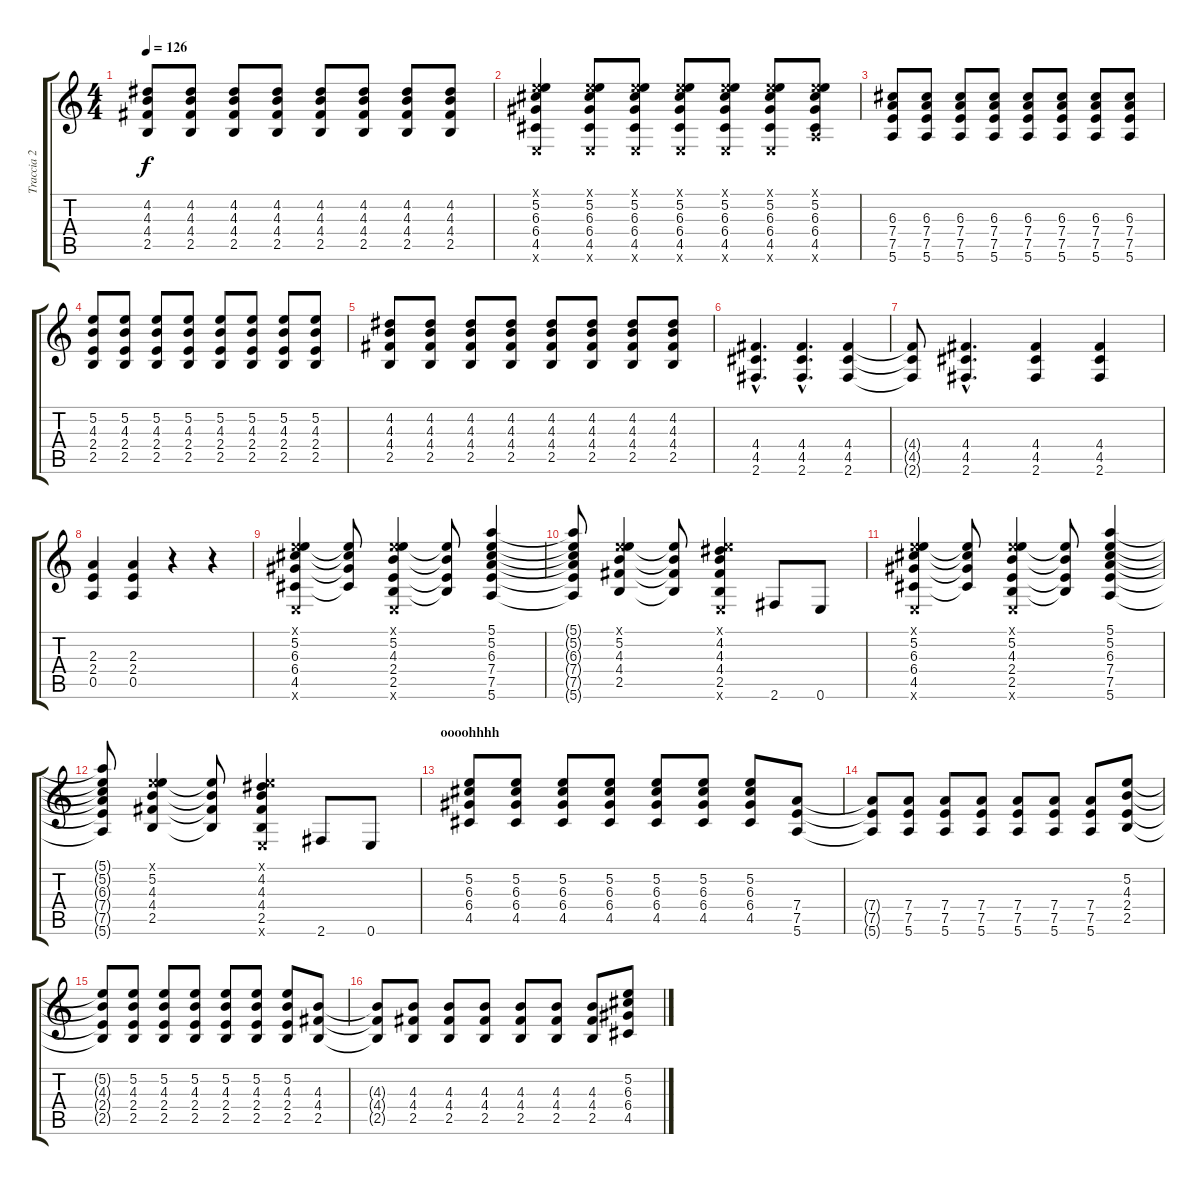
\track ("Traccia 2" "Traccia 2") {instrument distortionguitar}
\staff {score tabs}
\tuning (E4 B3 G3 D3 A2 E2) {hide}
\ts (4 4)
\tempo 126
\clef g2
\ks c
(4.2 4.3 4.4 2.5).8{dy f} (4.2 4.3 4.4 2.5).8 (4.2 4.3 4.4 2.5).8 (4.2 4.3 4.4 2.5).8 (4.2 4.3 4.4 2.5).8 (4.2 4.3 4.4 2.5).8 (4.2 4.3 4.4 2.5).8 (4.2 4.3 4.4 2.5).8 |
(0.1{x} 5.2 6.3 6.4 4.5 0.6{x}).4 (0.1{x} 5.2 6.3 6.4 4.5 0.6{x}).8 (0.1{x} 5.2 6.3 6.4 4.5 0.6{x}).8 (0.1{x} 5.2 6.3 6.4 4.5 0.6{x}).8 (0.1{x} 5.2 6.3 6.4 4.5 0.6{x}).8 (0.1{x} 5.2 6.3 6.4 4.5 0.6{x}).8 (0.1{x} 5.2 6.3 6.4 4.5 5.6{x}).8 |
(6.3 7.4 7.5 5.6).8 (6.3 7.4 7.5 5.6).8 (6.3 7.4 7.5 5.6).8 (6.3 7.4 7.5 5.6).8 (6.3 7.4 7.5 5.6).8 (6.3 7.4 7.5 5.6).8 (6.3 7.4 7.5 5.6).8 (6.3 7.4 7.5 5.6).8 |
(5.2 4.3 2.4 2.5).8 (5.2 4.3 2.4 2.5).8 (5.2 4.3 2.4 2.5).8 (5.2 4.3 2.4 2.5).8 (5.2 4.3 2.4 2.5).8 (5.2 4.3 2.4 2.5).8 (5.2 4.3 2.4 2.5).8 (5.2 4.3 2.4 2.5).8 |
(4.2 4.3 4.4 2.5).8 (4.2 4.3 4.4 2.5).8 (4.2 4.3 4.4 2.5).8 (4.2 4.3 4.4 2.5).8 (4.2 4.3 4.4 2.5).8 (4.2 4.3 4.4 2.5).8 (4.2 4.3 4.4 2.5).8 (4.2 4.3 4.4 2.5).8 |
(4.4{hac} 4.5{hac} 2.6{hac}).4{d} (4.4{hac} 4.5{hac} 2.6{hac}).4{d} (4.4 4.5 2.6).4 |
(4.4{t} 4.5{t} 2.6{t}).8 (4.4{hac} 4.5{hac} 2.6{hac}).4{d} (4.4 4.5 2.6).4 (4.4 4.5 2.6).4 |
(2.3 2.4 0.5).4 (2.3 2.4 0.5).4 r.4 r.4 |
(0.1{x} 5.2 6.3 6.4 4.5 0.6{x}).4 (5.2{t} 6.3{t} 6.4{t} 4.5{t}).8 (0.1{x} 5.2 4.3 2.4 2.5 0.6{x}).4 (5.2{t} 4.3{t} 2.4{t} 2.5{t}).8 (5.1 5.2 6.3 7.4 7.5 5.6).4 |
(5.1{t} 5.2{t} 6.3{t} 7.4{t} 7.5{t} 5.6{t}).8 (0.1{x} 5.2 4.3 4.4 2.5).4 (5.2{t} 4.3{t} 4.4{t} 2.5{t}).8 (0.1{x} 4.2 4.3 4.4 2.5 0.6{x}).4 2.6.8 0.6.8 |
(0.1{x} 5.2 6.3 6.4 4.5 0.6{x}).4 (5.2{t} 6.3{t} 6.4{t} 4.5{t}).8 (0.1{x} 5.2 4.3 2.4 2.5 0.6{x}).4 (5.2{t} 4.3{t} 2.4{t} 2.5{t}).8 (5.1 5.2 6.3 7.4 7.5 5.6).4 |
(5.1{t} 5.2{t} 6.3{t} 7.4{t} 7.5{t} 5.6{t}).8 (0.1{x} 5.2 4.3 4.4 2.5).4 (5.2{t} 4.3{t} 4.4{t} 2.5{t}).8 (0.1{x} 4.2 4.3 4.4 2.5 0.6{x}).4 2.6.8 0.6.8 |
\section ("" "oooohhhh")
(5.2 6.3 6.4 4.5).8 (5.2 6.3 6.4 4.5).8 (5.2 6.3 6.4 4.5).8 (5.2 6.3 6.4 4.5).8 (5.2 6.3 6.4 4.5).8 (5.2 6.3 6.4 4.5).8 (5.2 6.3 6.4 4.5).8 (7.4 7.5 5.6).8 |
(7.4{t} 7.5{t} 5.6{t}).8 (7.4 7.5 5.6).8 (7.4 7.5 5.6).8 (7.4 7.5 5.6).8 (7.4 7.5 5.6).8 (7.4 7.5 5.6).8 (7.4 7.5 5.6).8 (5.2 4.3 2.4 2.5).8 |
(5.2{t} 4.3{t} 2.4{t} 2.5{t}).8 (5.2 4.3 2.4 2.5).8 (5.2 4.3 2.4 2.5).8 (5.2 4.3 2.4 2.5).8 (5.2 4.3 2.4 2.5).8 (5.2 4.3 2.4 2.5).8 (5.2 4.3 2.4 2.5).8 (4.3 4.4 2.5).8 |
(4.3{t} 4.4{t} 2.5{t}).8 (4.3 4.4 2.5).8 (4.3 4.4 2.5).8 (4.3 4.4 2.5).8 (4.3 4.4 2.5).8 (4.3 4.4 2.5).8 (4.3 4.4 2.5).8 (5.2 6.3 6.4 4.5).8
